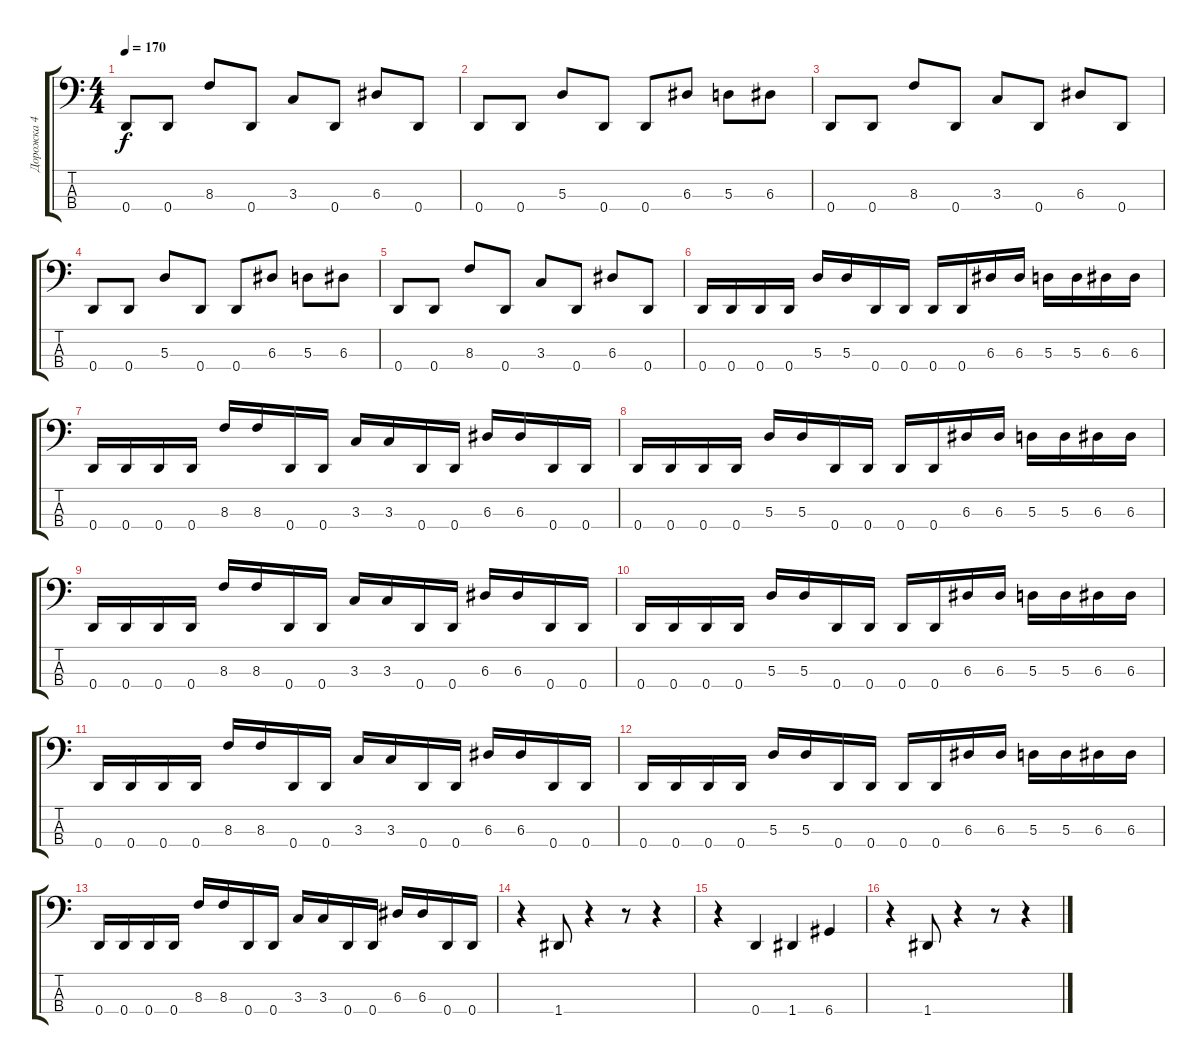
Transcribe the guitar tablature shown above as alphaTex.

\track ("Дорожка 4" "Дорожка 4") {instrument electricbasspick}
\staff {score tabs}
\tuning (G2 D2 A1 D1) {hide}
\ts (4 4)
\tempo 170
\clef f4
\ks c
0.4.8{dy f} 0.4.8 8.3.8 0.4.8 3.3.8 0.4.8 6.3.8 0.4.8 |
0.4.8 0.4.8 5.3.8 0.4.8 0.4.8 6.3.8 5.3.8 6.3.8 |
0.4.8 0.4.8 8.3.8 0.4.8 3.3.8 0.4.8 6.3.8 0.4.8 |
0.4.8 0.4.8 5.3.8 0.4.8 0.4.8 6.3.8 5.3.8 6.3.8 |
0.4.8 0.4.8 8.3.8 0.4.8 3.3.8 0.4.8 6.3.8 0.4.8 |
0.4.16 0.4.16 0.4.16 0.4.16 5.3.16 5.3.16 0.4.16 0.4.16 0.4.16 0.4.16 6.3.16 6.3.16 5.3.16 5.3.16 6.3.16 6.3.16 |
0.4.16 0.4.16 0.4.16 0.4.16 8.3.16 8.3.16 0.4.16 0.4.16 3.3.16 3.3.16 0.4.16 0.4.16 6.3.16 6.3.16 0.4.16 0.4.16 |
0.4.16 0.4.16 0.4.16 0.4.16 5.3.16 5.3.16 0.4.16 0.4.16 0.4.16 0.4.16 6.3.16 6.3.16 5.3.16 5.3.16 6.3.16 6.3.16 |
0.4.16 0.4.16 0.4.16 0.4.16 8.3.16 8.3.16 0.4.16 0.4.16 3.3.16 3.3.16 0.4.16 0.4.16 6.3.16 6.3.16 0.4.16 0.4.16 |
0.4.16 0.4.16 0.4.16 0.4.16 5.3.16 5.3.16 0.4.16 0.4.16 0.4.16 0.4.16 6.3.16 6.3.16 5.3.16 5.3.16 6.3.16 6.3.16 |
0.4.16 0.4.16 0.4.16 0.4.16 8.3.16 8.3.16 0.4.16 0.4.16 3.3.16 3.3.16 0.4.16 0.4.16 6.3.16 6.3.16 0.4.16 0.4.16 |
0.4.16 0.4.16 0.4.16 0.4.16 5.3.16 5.3.16 0.4.16 0.4.16 0.4.16 0.4.16 6.3.16 6.3.16 5.3.16 5.3.16 6.3.16 6.3.16 |
0.4.16 0.4.16 0.4.16 0.4.16 8.3.16 8.3.16 0.4.16 0.4.16 3.3.16 3.3.16 0.4.16 0.4.16 6.3.16 6.3.16 0.4.16 0.4.16 |
r.4 1.4.8 r.4 r.8 r.4 |
r.4 0.4.4 1.4.4 6.4.4 |
r.4 1.4.8 r.4 r.8 r.4
